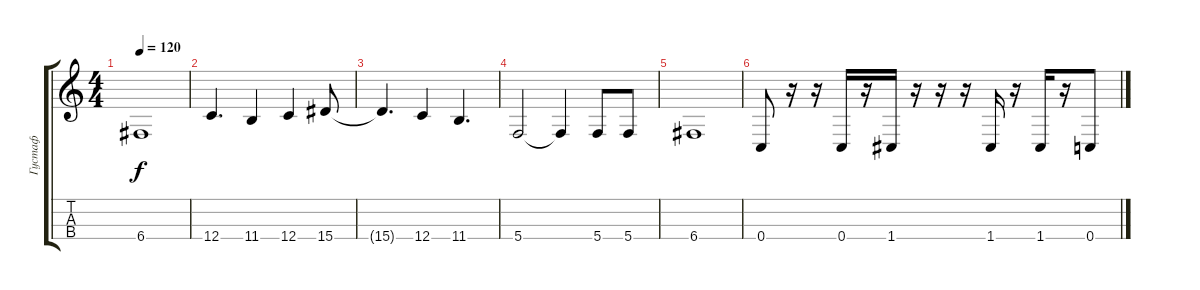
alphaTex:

\track ("Густаф" "Густаф") {instrument electricbassfinger}
\staff {score tabs}
\tuning (F3 C3 G2 C2) {hide}
\ts (4 4)
\tempo 120
\clef g2
\ks c
6.4.1{dy f} |
12.4.4{d} 11.4.4 12.4.4 15.4.8 |
15.4{t}.4{d} 12.4.4 11.4.4{d} |
5.4.2 5.4{t}.4 5.4.8 5.4.8 |
6.4.1 |
0.4.8 r.16 r.16 0.4.16 r.16 1.4.16 r.16 r.16 r.16 1.4.16 r.16 1.4.16 r.16 0.4.8
